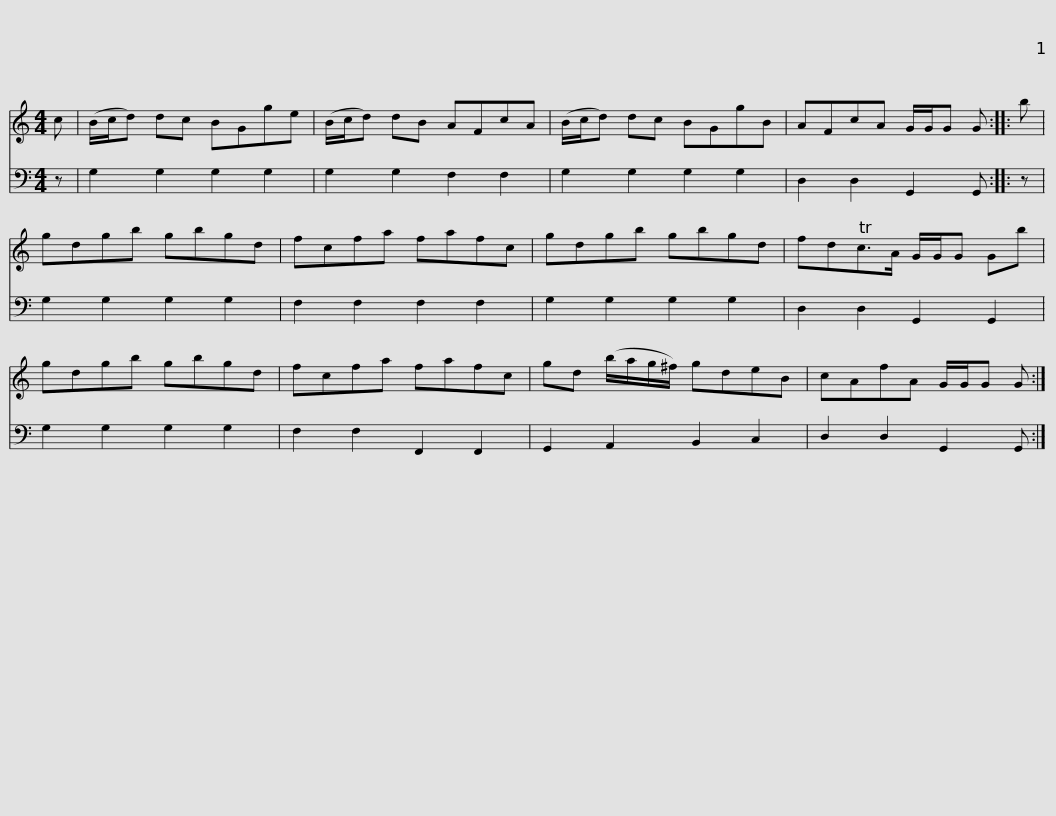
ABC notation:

X:1
%%score 1 2
L:1/8
M:4/4
I:linebreak $
K:C
V:1 treble
V:2 bass
V:1
 c | (B/c/d) dc BGge | (B/c/d) dB AFcA | (B/c/d) dc BGgB | AFcA G/G/G G :: %5
 b |$ gdgb gbgd | fcfa fafc | gdgb gbgd | fdTc>A G/G/G Gb | %10
 gdgb gbgd |$ fcfa fafc | gd (b/a/g/^f/) gdeB | cAfA G/G/G G :| %14
V:2
 z | G,2 G,2 G,2 G,2 | G,2 G,2 F,2 F,2 | G,2 G,2 G,2 G,2 | D,2 D,2 G,,2 G,, :: %5
 z |$ G,2 G,2 G,2 G,2 | F,2 F,2 F,2 F,2 | G,2 G,2 G,2 G,2 | D,2 D,2 G,,2 G,,2 | %10
 G,2 G,2 G,2 G,2 |$ F,2 F,2 F,,2 F,,2 | G,,2 A,,2 B,,2 C,2 | D,2 D,2 G,,2 G,, :| %14
